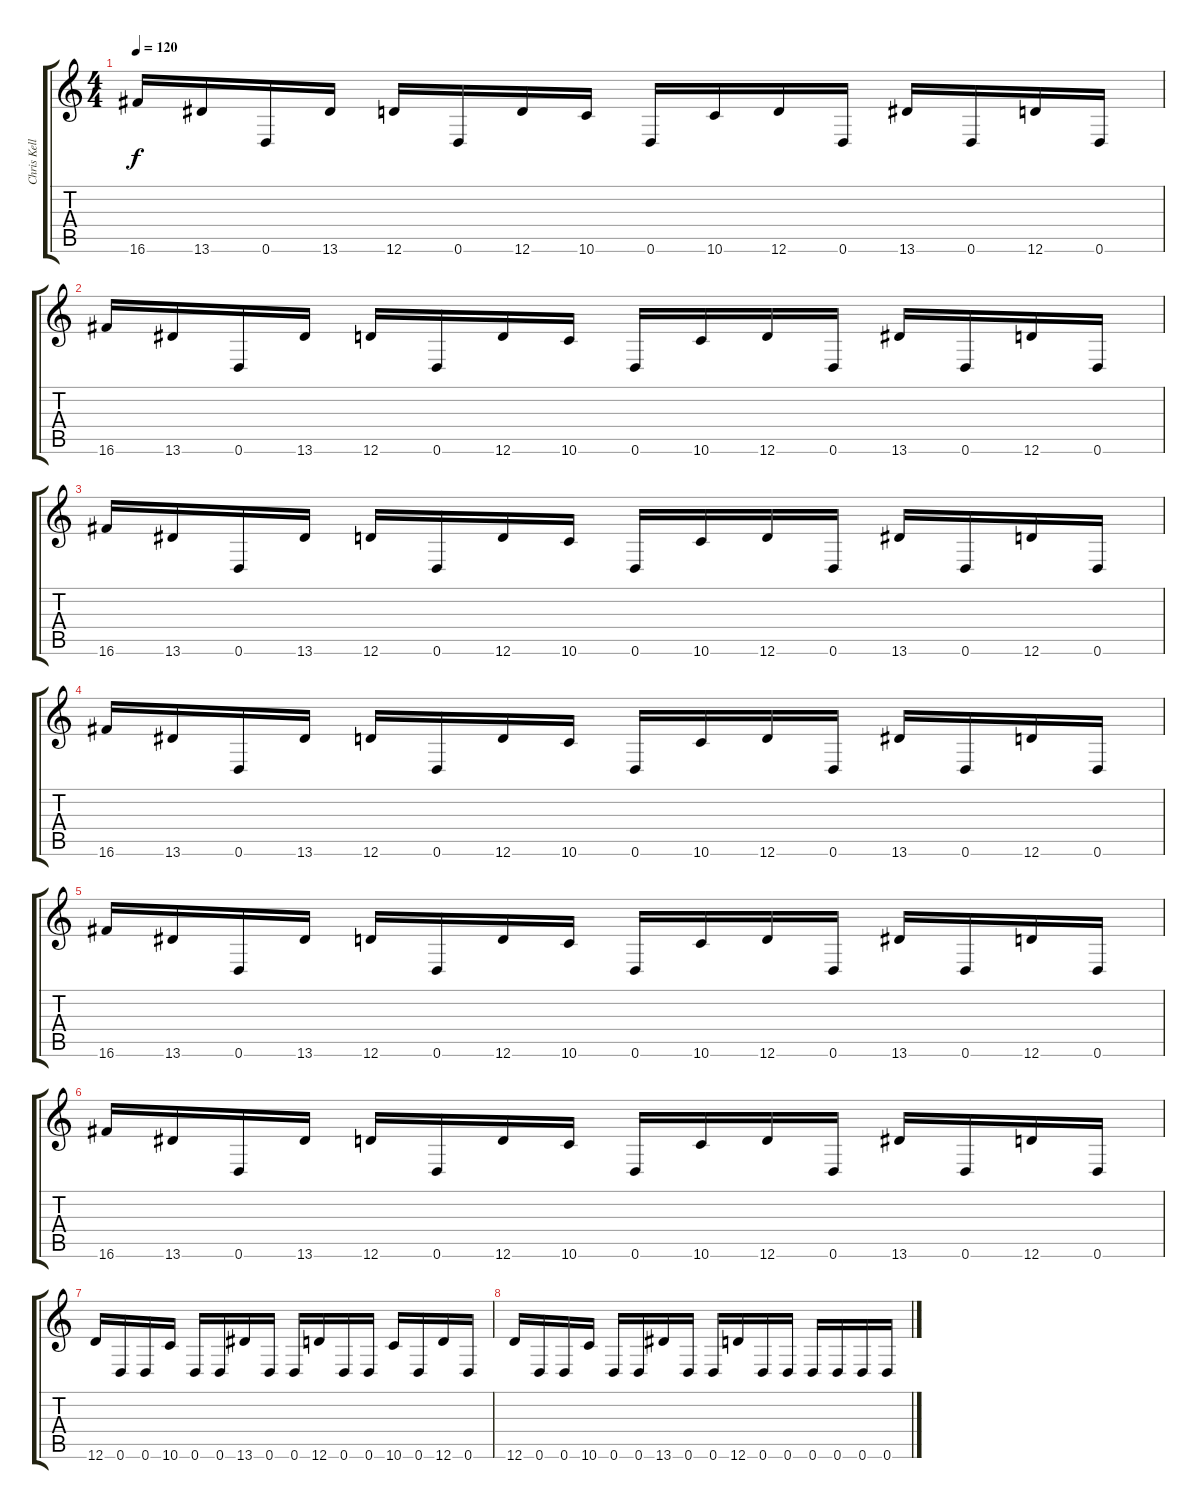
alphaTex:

\track ("Chris Kells" "Chris Kell") {instrument electricbasspick}
\staff {score tabs}
\tuning (E4 B3 G3 D3 A2 D2) {hide}
\ts (4 4)
\tempo 120
\clef g2
\ks c
16.6.16{dy f} 13.6.16 0.6.16 13.6.16 12.6.16 0.6.16 12.6.16 10.6.16 0.6.16 10.6.16 12.6.16 0.6.16 13.6.16 0.6.16 12.6.16 0.6.16 |
16.6.16 13.6.16 0.6.16 13.6.16 12.6.16 0.6.16 12.6.16 10.6.16 0.6.16 10.6.16 12.6.16 0.6.16 13.6.16 0.6.16 12.6.16 0.6.16 |
16.6.16 13.6.16 0.6.16 13.6.16 12.6.16 0.6.16 12.6.16 10.6.16 0.6.16 10.6.16 12.6.16 0.6.16 13.6.16 0.6.16 12.6.16 0.6.16 |
16.6.16 13.6.16 0.6.16 13.6.16 12.6.16 0.6.16 12.6.16 10.6.16 0.6.16 10.6.16 12.6.16 0.6.16 13.6.16 0.6.16 12.6.16 0.6.16 |
16.6.16 13.6.16 0.6.16 13.6.16 12.6.16 0.6.16 12.6.16 10.6.16 0.6.16 10.6.16 12.6.16 0.6.16 13.6.16 0.6.16 12.6.16 0.6.16 |
16.6.16 13.6.16 0.6.16 13.6.16 12.6.16 0.6.16 12.6.16 10.6.16 0.6.16 10.6.16 12.6.16 0.6.16 13.6.16 0.6.16 12.6.16 0.6.16 |
12.6.16 0.6.16 0.6.16 10.6.16 0.6.16 0.6.16 13.6.16 0.6.16 0.6.16 12.6.16 0.6.16 0.6.16 10.6.16 0.6.16 12.6.16 0.6.16 |
12.6.16 0.6.16 0.6.16 10.6.16 0.6.16 0.6.16 13.6.16 0.6.16 0.6.16 12.6.16 0.6.16 0.6.16 0.6.16 0.6.16 0.6.16 0.6.16
